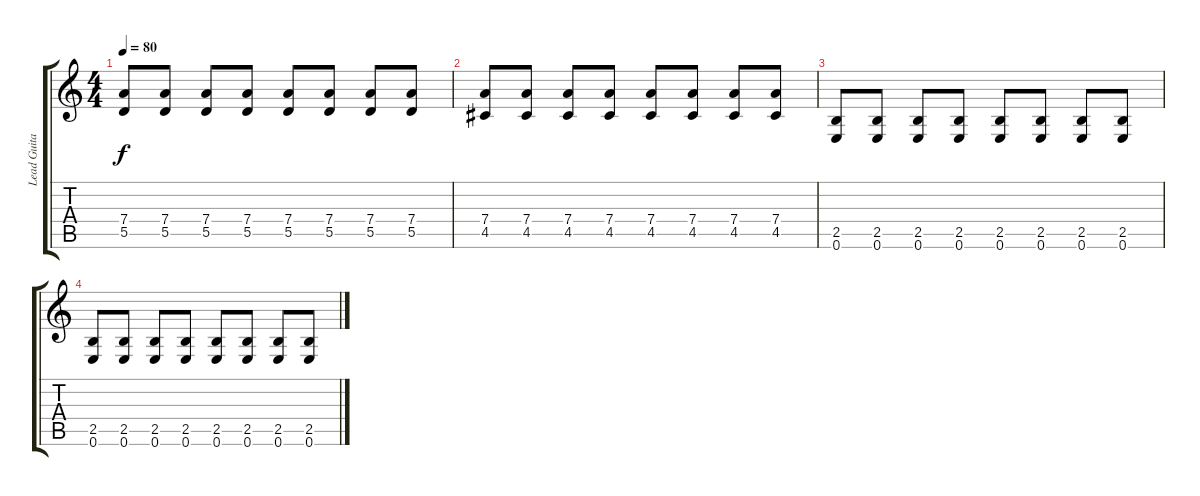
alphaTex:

\track ("Lead Guitar" "Lead Guita") {instrument distortionguitar}
\staff {score tabs}
\tuning (E4 B3 G3 D3 A2 E2) {hide}
\ts (4 4)
\tempo 80
\clef g2
\ks c
(7.4 5.5).8{dy f volume 7} (7.4 5.5).8 (7.4 5.5).8 (7.4 5.5).8 (7.4 5.5).8 (7.4 5.5).8 (7.4 5.5).8 (7.4 5.5).8 |
(7.4 4.5).8 (7.4 4.5).8 (7.4 4.5).8 (7.4 4.5).8 (7.4 4.5).8 (7.4 4.5).8 (7.4 4.5).8 (7.4 4.5).8 |
(2.5 0.6).8 (2.5 0.6).8 (2.5 0.6).8 (2.5 0.6).8 (2.5 0.6).8 (2.5 0.6).8 (2.5 0.6).8 (2.5 0.6).8 |
(2.5 0.6).8 (2.5 0.6).8 (2.5 0.6).8 (2.5 0.6).8 (2.5 0.6).8 (2.5 0.6).8 (2.5 0.6).8 (2.5 0.6).8
